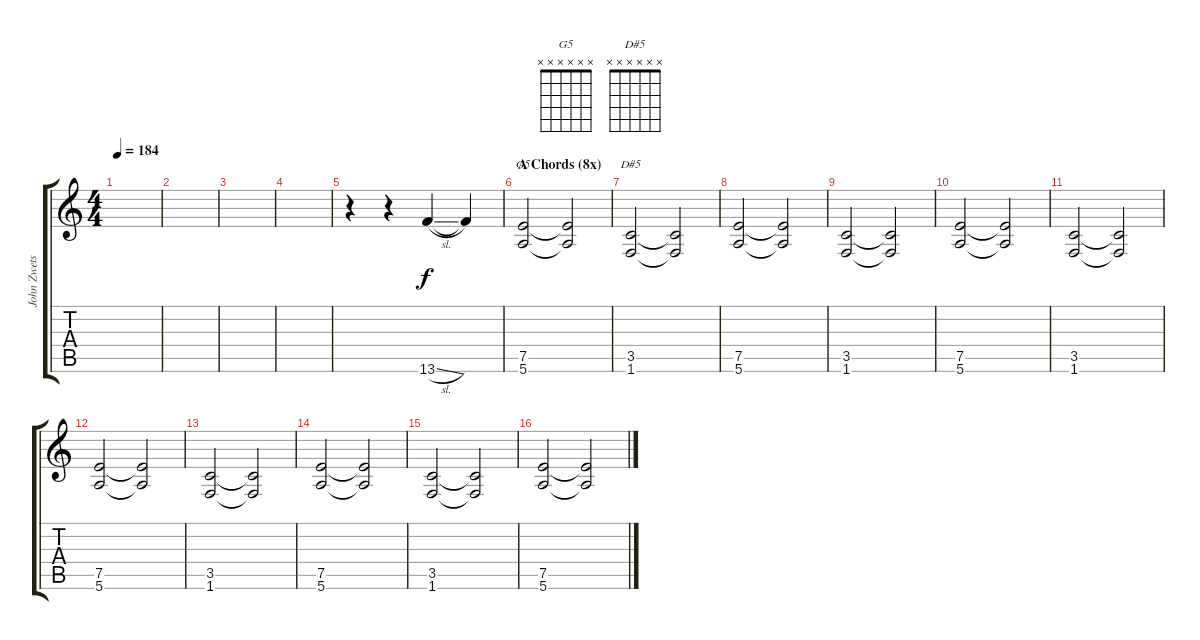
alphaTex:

\track ("John Zwetsloot" "John Zwets") {instrument overdrivenguitar}
\staff {score tabs}
\tuning (E4 B3 G3 D3 A2 E2) {hide}
\chord ("G5" x x x x x x)
\chord ("D#5" x x x x x x)
\ts (4 4)
\tempo 184
\clef g2
\ks c
|
|
|
|
r.4 r.4 13.6{sl}.4 13.6{t}.4 |
\section ("" "A Chords (8x)")
(7.5 5.6).2{ch "G5"} (7.5{t} 5.6{t}).2 |
(3.5 1.6).2{ch "D#5"} (3.5{t} 1.6{t}).2 |
(7.5 5.6).2 (7.5{t} 5.6{t}).2 |
(3.5 1.6).2 (3.5{t} 1.6{t}).2 |
(7.5 5.6).2 (7.5{t} 5.6{t}).2 |
(3.5 1.6).2 (3.5{t} 1.6{t}).2 |
(7.5 5.6).2 (7.5{t} 5.6{t}).2 |
(3.5 1.6).2 (3.5{t} 1.6{t}).2 |
(7.5 5.6).2 (7.5{t} 5.6{t}).2 |
(3.5 1.6).2 (3.5{t} 1.6{t}).2 |
(7.5 5.6).2 (7.5{t} 5.6{t}).2
